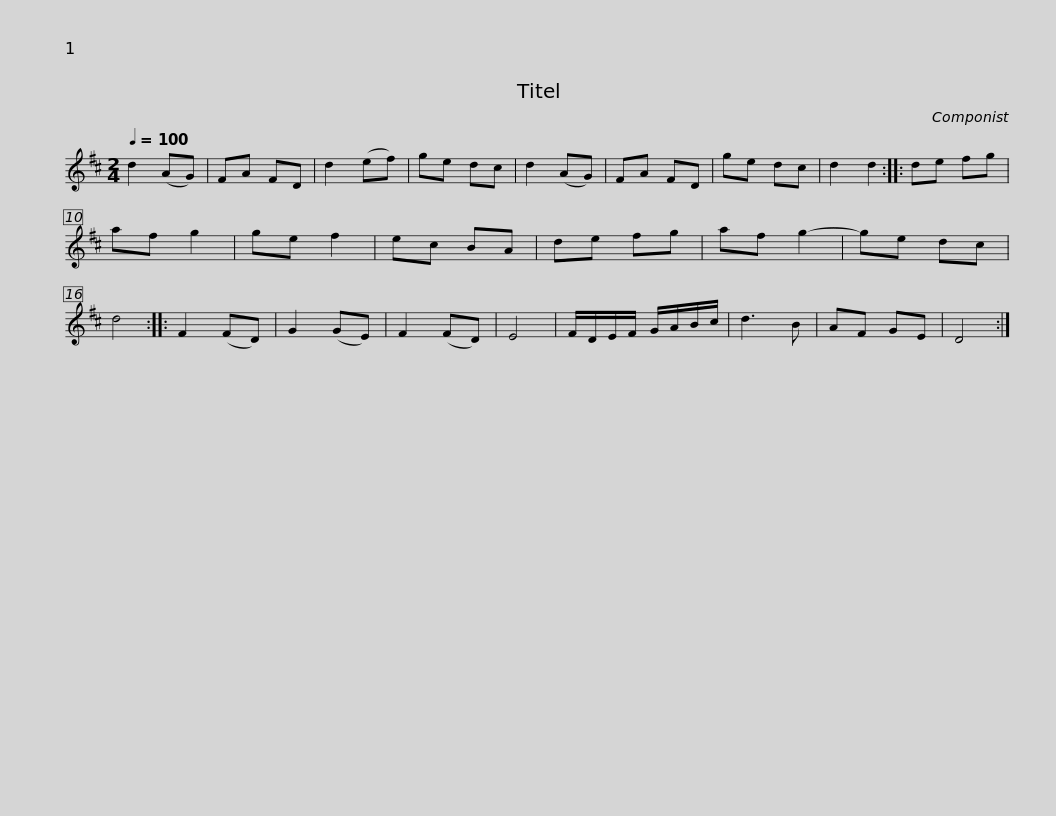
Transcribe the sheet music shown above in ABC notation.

X:1
L:1/8
Q:1/4=100
M:2/4
I:linebreak $
K:D
V:1 treble
V:1
 d2 (AG) | FA FD | d2 (ef) | ge dc | d2 (AG) | %5
 FA FD | ge dc | d2 d2 ::$ de fg | af g2 | %10
 ge f2 | ec BA | de fg | af g2- | ge dc | %15
 d4 ::$ F2 (FD) | G2 (GE) | F2 (FD) | E4 | %20
 F/D/E/F/ G/A/B/c/ | d3 B | AF GE | D4 :| %24
